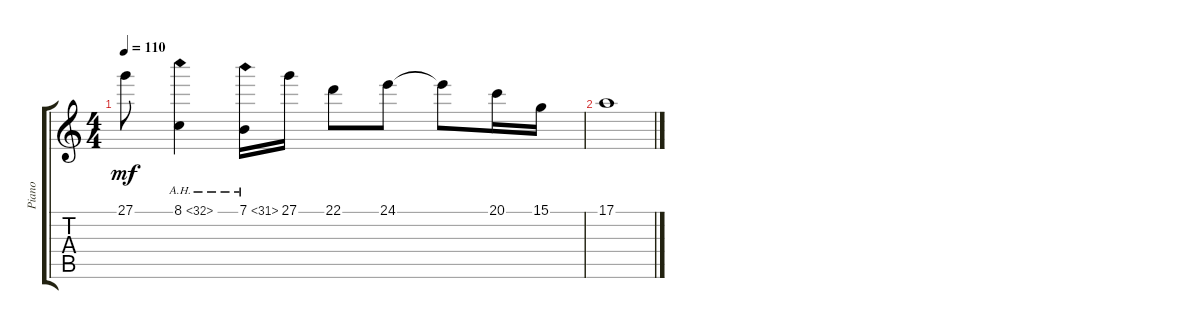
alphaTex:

\track ("Piano" "Piano") {instrument brightacousticpiano}
\staff {score tabs}
\tuning (E4 B3 G3 D3 A2 E2) {hide}
\ts (4 4)
\tempo 110
\clef g2
\ks c
27.1.8{dy mf volume 4} 8.1{ah 24}.4 7.1{ah 24}.16 27.1.16 22.1.8 24.1.8 24.1{t}.8 20.1.16 15.1.16 |
17.1.1
